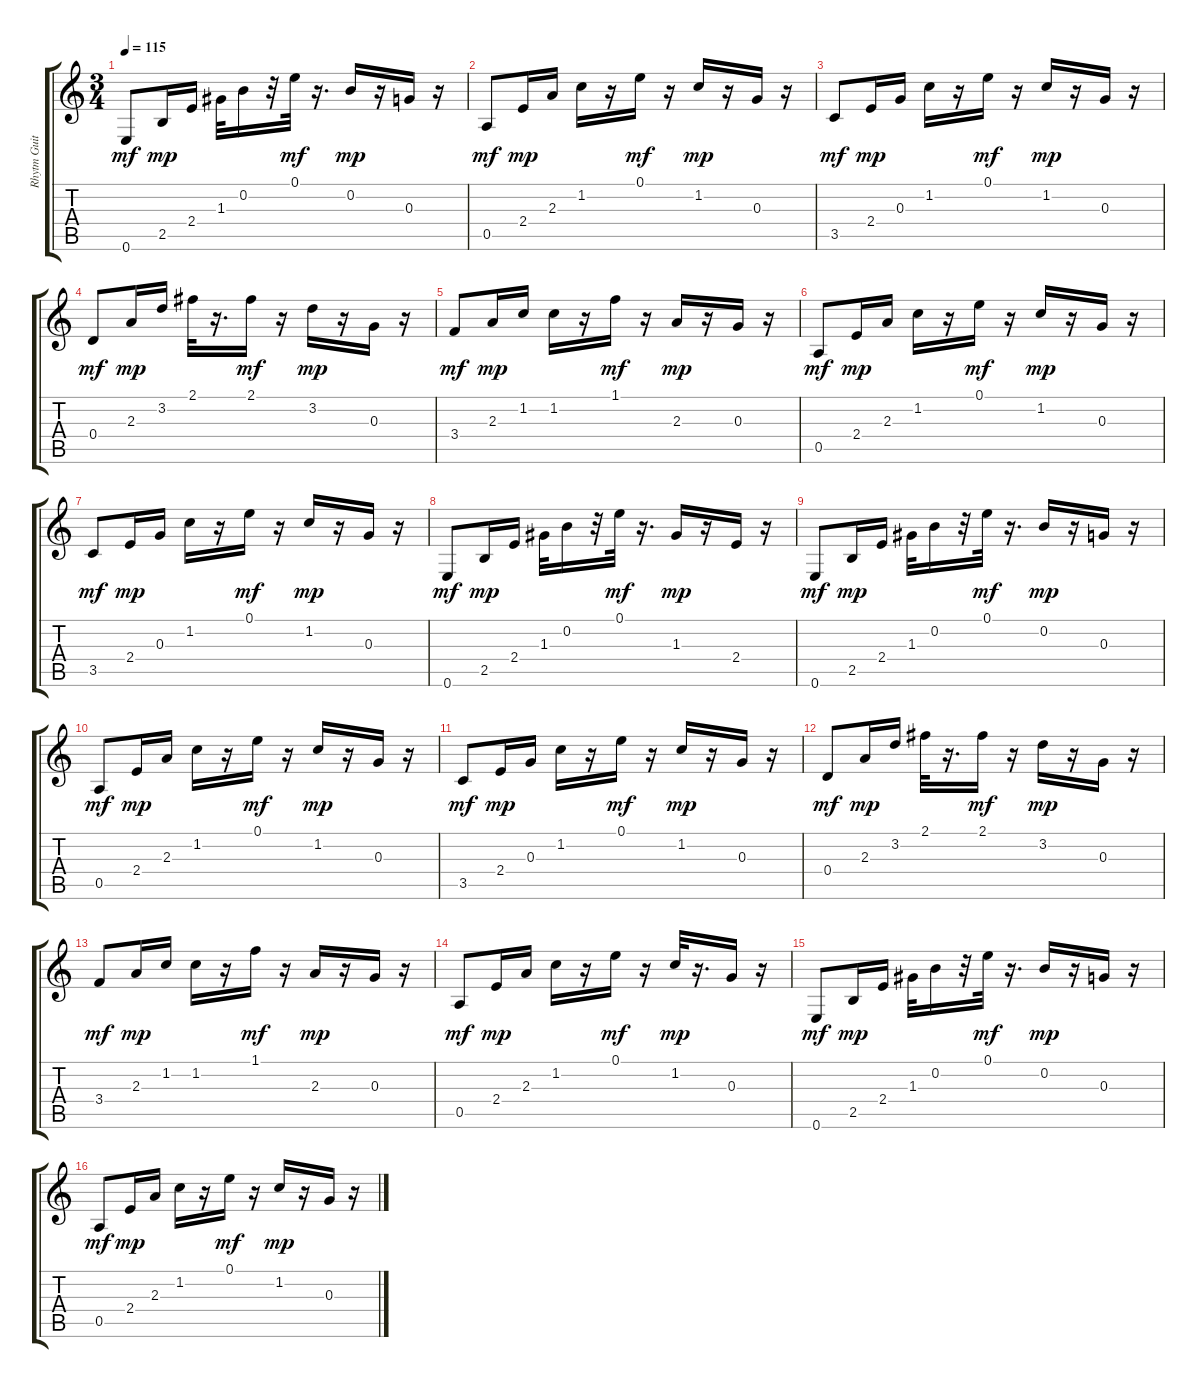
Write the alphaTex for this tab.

\track ("Rhytm Guitar" "Rhytm Guit") {instrument electricguitarclean}
\staff {score tabs}
\tuning (E4 B3 G3 D3 A2 E2) {hide}
\ts (3 4)
\tempo 115
\clef g2
\ks c
0.6.8{dy mf} 2.5.16{dy mp} 2.4.16 1.3.32 0.2.16 r.32 0.1.32{dy mf} r.16{d} 0.2.16{dy mp} r.16 0.3.16 r.16 |
0.5.8{dy mf} 2.4.16{dy mp} 2.3.16 1.2.16 r.16 0.1.16{dy mf} r.16 1.2.16{dy mp} r.16 0.3.16 r.16 |
3.5.8{dy mf} 2.4.16{dy mp} 0.3.16 1.2.16 r.16 0.1.16{dy mf} r.16 1.2.16{dy mp} r.16 0.3.16 r.16 |
0.4.8{dy mf} 2.3.16{dy mp} 3.2.16 2.1.32 r.16{d} 2.1.16{dy mf} r.16 3.2.16{dy mp} r.16 0.3.16 r.16 |
3.4.8{dy mf} 2.3.16{dy mp} 1.2.16 1.2.16 r.16 1.1.16{dy mf} r.16 2.3.16{dy mp} r.16 0.3.16 r.16 |
0.5.8{dy mf} 2.4.16{dy mp} 2.3.16 1.2.16 r.16 0.1.16{dy mf} r.16 1.2.16{dy mp} r.16 0.3.16 r.16 |
3.5.8{dy mf} 2.4.16{dy mp} 0.3.16 1.2.16 r.16 0.1.16{dy mf} r.16 1.2.16{dy mp} r.16 0.3.16 r.16 |
0.6.8{dy mf} 2.5.16{dy mp} 2.4.16 1.3.32 0.2.16 r.32 0.1.32{dy mf} r.16{d} 1.3.16{dy mp} r.16 2.4.16 r.16 |
0.6.8{dy mf} 2.5.16{dy mp} 2.4.16 1.3.32 0.2.16 r.32 0.1.32{dy mf} r.16{d} 0.2.16{dy mp} r.16 0.3.16 r.16 |
0.5.8{dy mf} 2.4.16{dy mp} 2.3.16 1.2.16 r.16 0.1.16{dy mf} r.16 1.2.16{dy mp} r.16 0.3.16 r.16 |
3.5.8{dy mf} 2.4.16{dy mp} 0.3.16 1.2.16 r.16 0.1.16{dy mf} r.16 1.2.16{dy mp} r.16 0.3.16 r.16 |
0.4.8{dy mf} 2.3.16{dy mp} 3.2.16 2.1.32 r.16{d} 2.1.16{dy mf} r.16 3.2.16{dy mp} r.16 0.3.16 r.16 |
3.4.8{dy mf} 2.3.16{dy mp} 1.2.16 1.2.16 r.16 1.1.16{dy mf} r.16 2.3.16{dy mp} r.16 0.3.16 r.16 |
0.5.8{dy mf} 2.4.16{dy mp} 2.3.16 1.2.16 r.16 0.1.16{dy mf} r.16 1.2.32{dy mp} r.16{d} 0.3.16 r.16 |
0.6.8{dy mf} 2.5.16{dy mp} 2.4.16 1.3.32 0.2.16 r.32 0.1.32{dy mf} r.16{d} 0.2.16{dy mp} r.16 0.3.16 r.16 |
0.5.8{dy mf} 2.4.16{dy mp} 2.3.16 1.2.16 r.16 0.1.16{dy mf} r.16 1.2.16{dy mp} r.16 0.3.16 r.16
